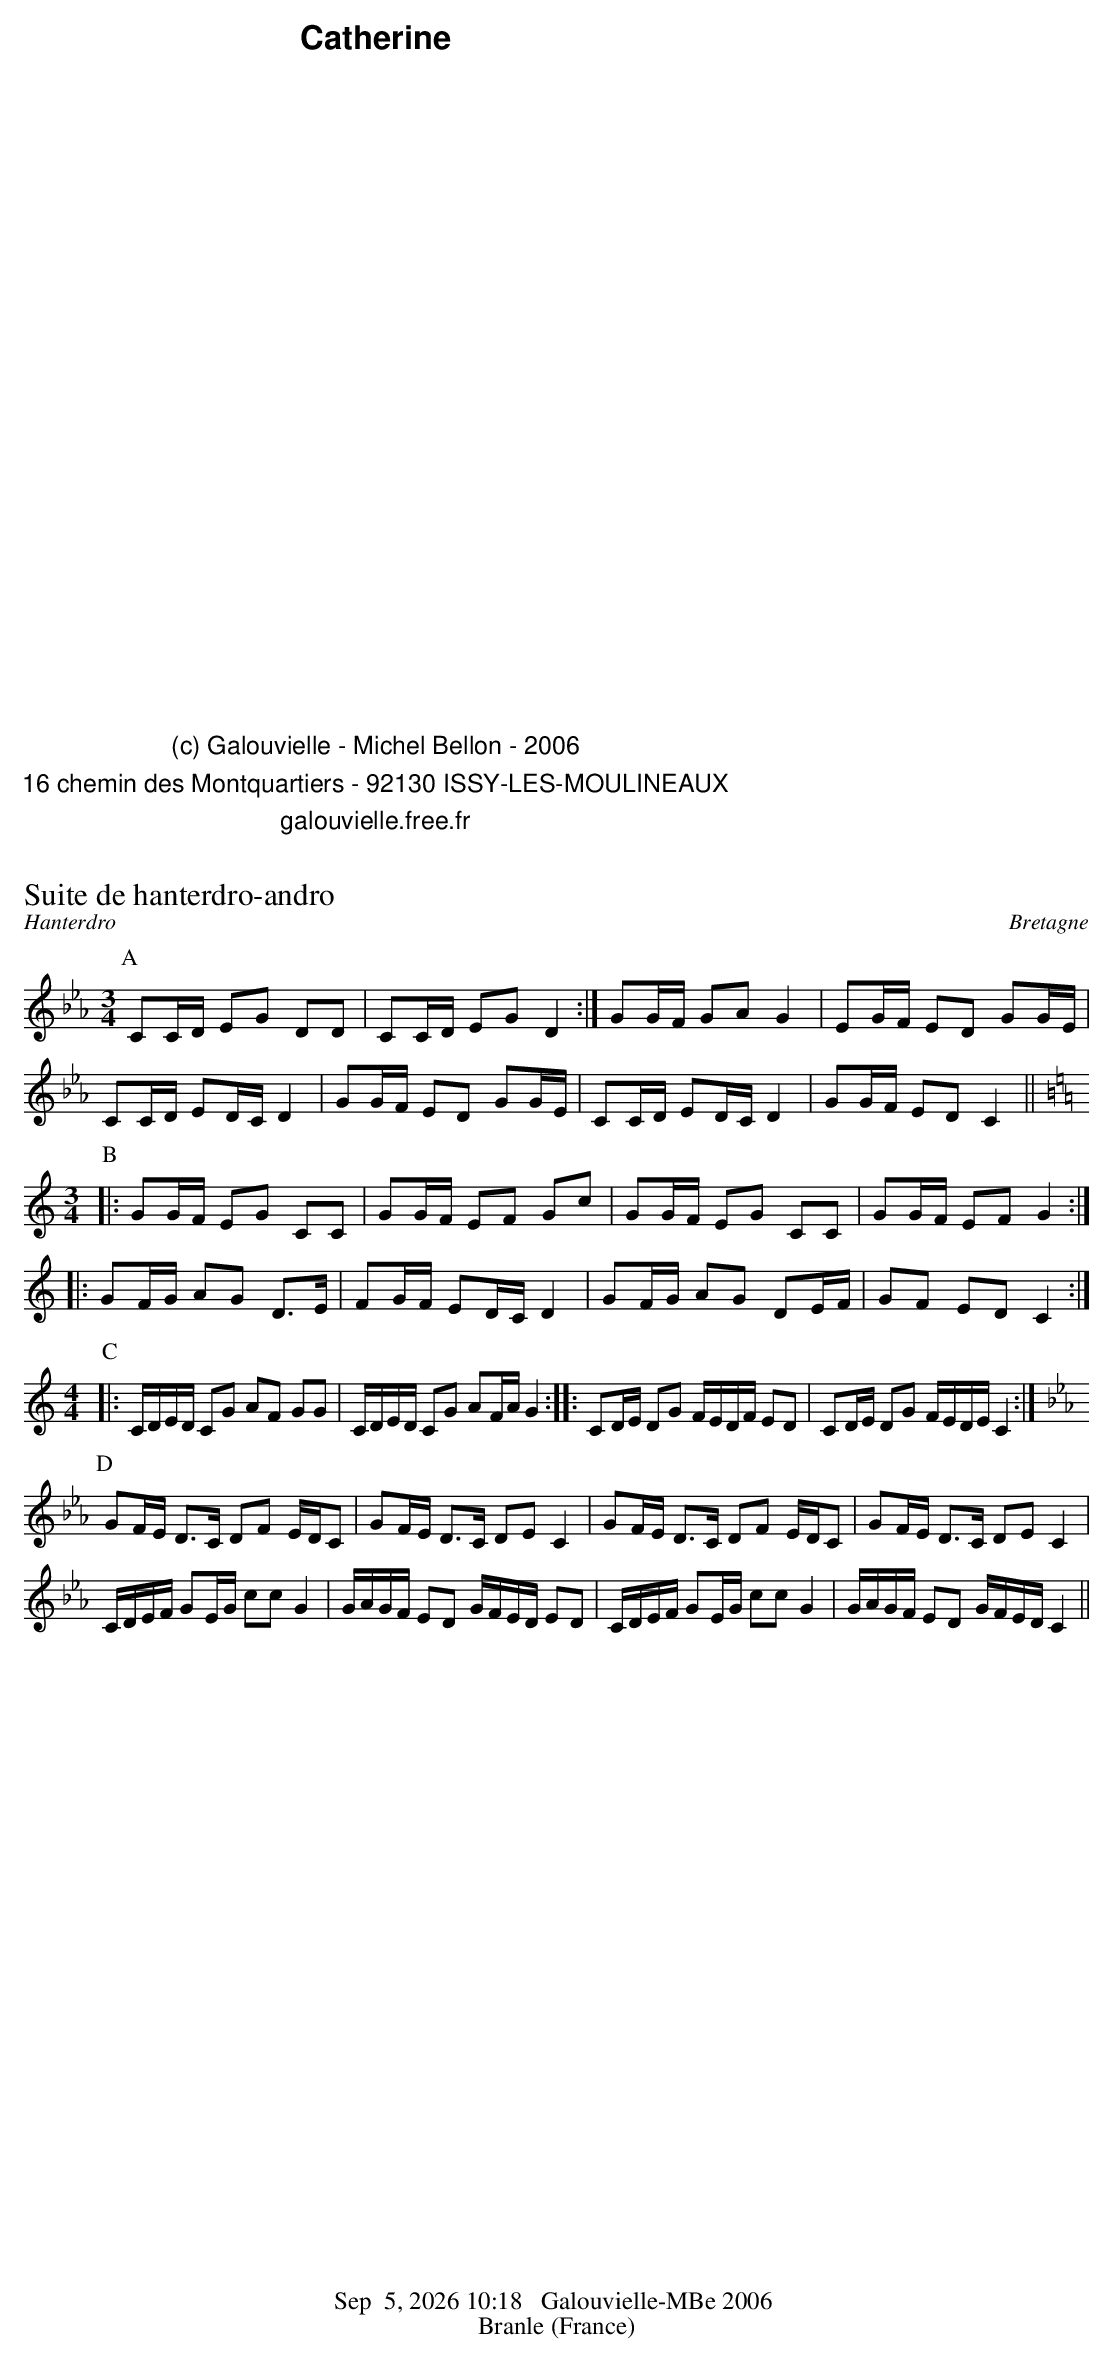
X:1
%%newpage
T:Suite de hanterdro-andro
O:France
M:3/4
L:1/8
P:AABBCCDD
K:Cm
P:A
CC/D/ EG DD | CC/D/ EG D2 :| GG/F/ GA G2 | EG/F/ ED GG/E/ |
CC/D/ ED/C/ D2 | GG/F/ ED GG/E/ | CC/D/ ED/C/ D2 | GG/F/ ED C2 ||
[M:3/4]
K:C
P:B
|: GG/F/ EG CC | GG/F/ EF Gc | GG/F/ EG CC | GG/F/ EF G2 ::
GF/G/ AG D>E | FG/F/ ED/C/ D2 | GF/G/ AG DE/F/ | GF ED C2 :|
[K:C][M:4/4][P:C]|: C/D/E/D/ CG AF GG | C/D/E/D/ CG AF/A/ G2 :: CD/E/ DG F/E/D/F/ ED | CD/E/ DG F/E/D/E/ C2 :|
K:Cm
P:D
GF/E/ D>C DF E/D/C | GF/E/ D>C DE C2 | GF/E/ D>C DF E/D/C | GF/E/ D>C DE C2 |
C/D/E/F/ GE/G/ cc G2 | G/A/G/F/ ED G/F/E/D/ ED | C/D/E/F/ GE/G/ cc G2 | G/A/G/F/ ED G/F/E/D/ C2 ||
